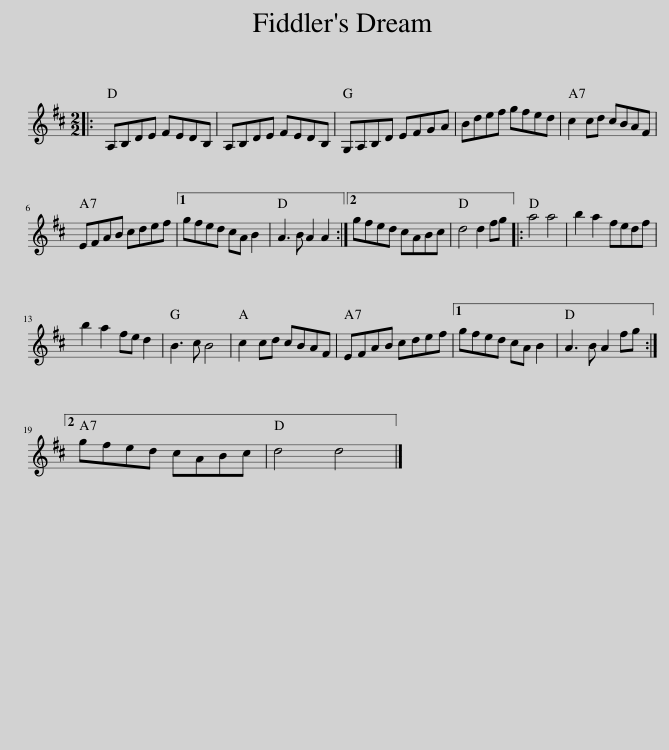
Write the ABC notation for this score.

X:1
L:1/8
M:2/2
I:linebreak $
K:D
V:1 treble
V:1
|: A,B,DE FEDB, | A,B,DE FEDB, | G,A,B,D EFGA | Bdef gfed | c2 cd cBAF |$ %5
 EFAB cdef |1 gfed cA B2 | A3 B A2 A2 :|2 gfed cABc | d4 d2 fg |: %10
 a4 a4 | b2 a2 fedf |$ b2 a2 fe d2 | B3 c B4 | c2 cd cBAF | %15
 EFAB cdef |1 gfed cA B2 | A3 B A2 fg :|2$ gfed cABc | d4 d4 |] %20
